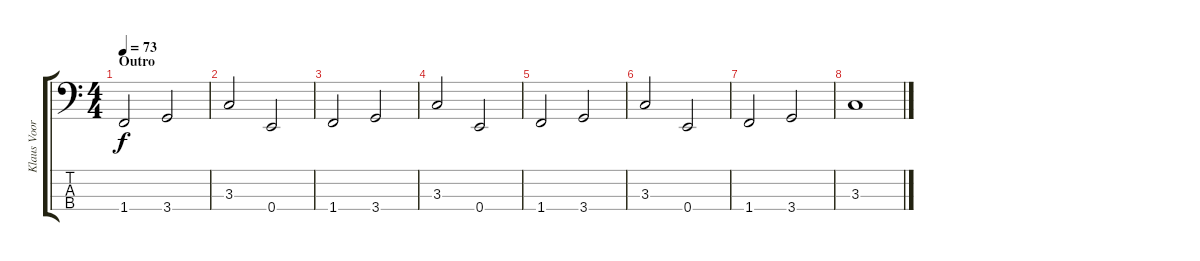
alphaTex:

\track ("Klaus Voormann" "Klaus Voor") {instrument electricbassfinger}
\staff {score tabs}
\tuning (G2 D2 A1 E1) {hide}
\ts (4 4)
\section ("" "Outro")
\tempo 73
\clef f4
\ks c
1.4.2{dy f} 3.4.2 |
3.3.2 0.4.2 |
1.4.2 3.4.2 |
3.3.2 0.4.2 |
1.4.2 3.4.2 |
3.3.2 0.4.2 |
1.4.2 3.4.2 |
3.3.1
